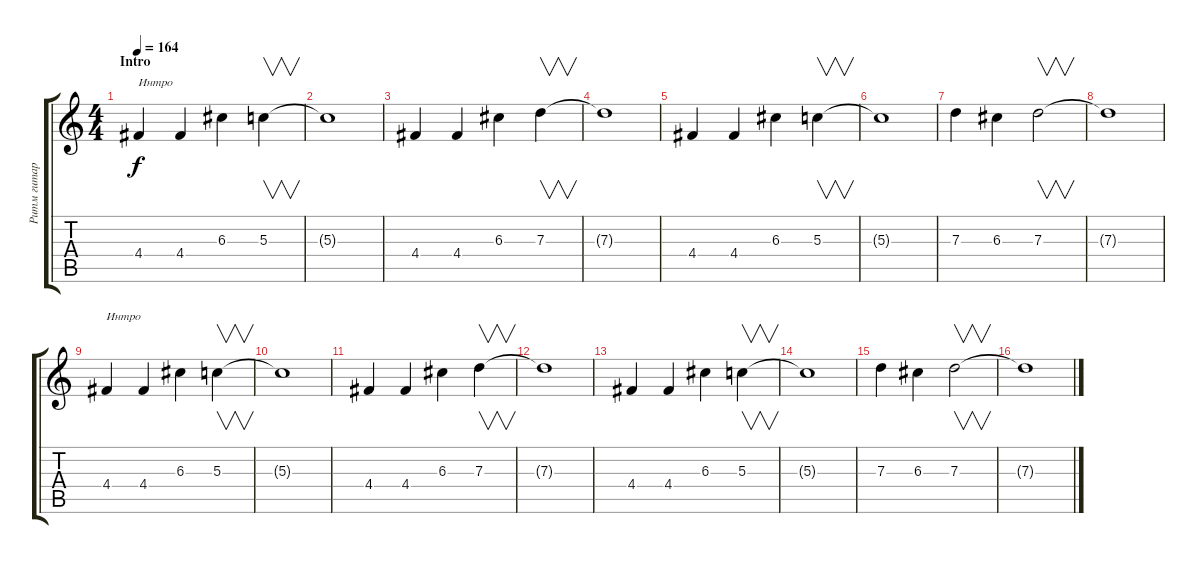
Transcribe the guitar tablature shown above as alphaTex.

\track ("Ритм гитара" "Ритм гитар") {instrument overdrivenguitar}
\staff {score tabs}
\tuning (E4 B3 G3 D3 A2 E2) {hide}
\ts (4 4)
\section ("" "Intro")
\tempo 164
\clef g2
\ks c
4.4.4{txt "Интро" dy f instrument overdrivenguitar} 4.4.4 6.3.4 5.3.4{v} |
5.3{t}.1 |
4.4.4 4.4.4 6.3.4 7.3.4{v} |
7.3{t}.1 |
4.4.4 4.4.4 6.3.4 5.3.4{v} |
5.3{t}.1 |
7.3.4 6.3.4 7.3.2{v} |
7.3{t}.1 |
4.4.4{txt "Интро"} 4.4.4 6.3.4 5.3.4{v} |
5.3{t}.1 |
4.4.4 4.4.4 6.3.4 7.3.4{v} |
7.3{t}.1 |
4.4.4 4.4.4 6.3.4 5.3.4{v} |
5.3{t}.1 |
7.3.4 6.3.4 7.3.2{v} |
7.3{t}.1
